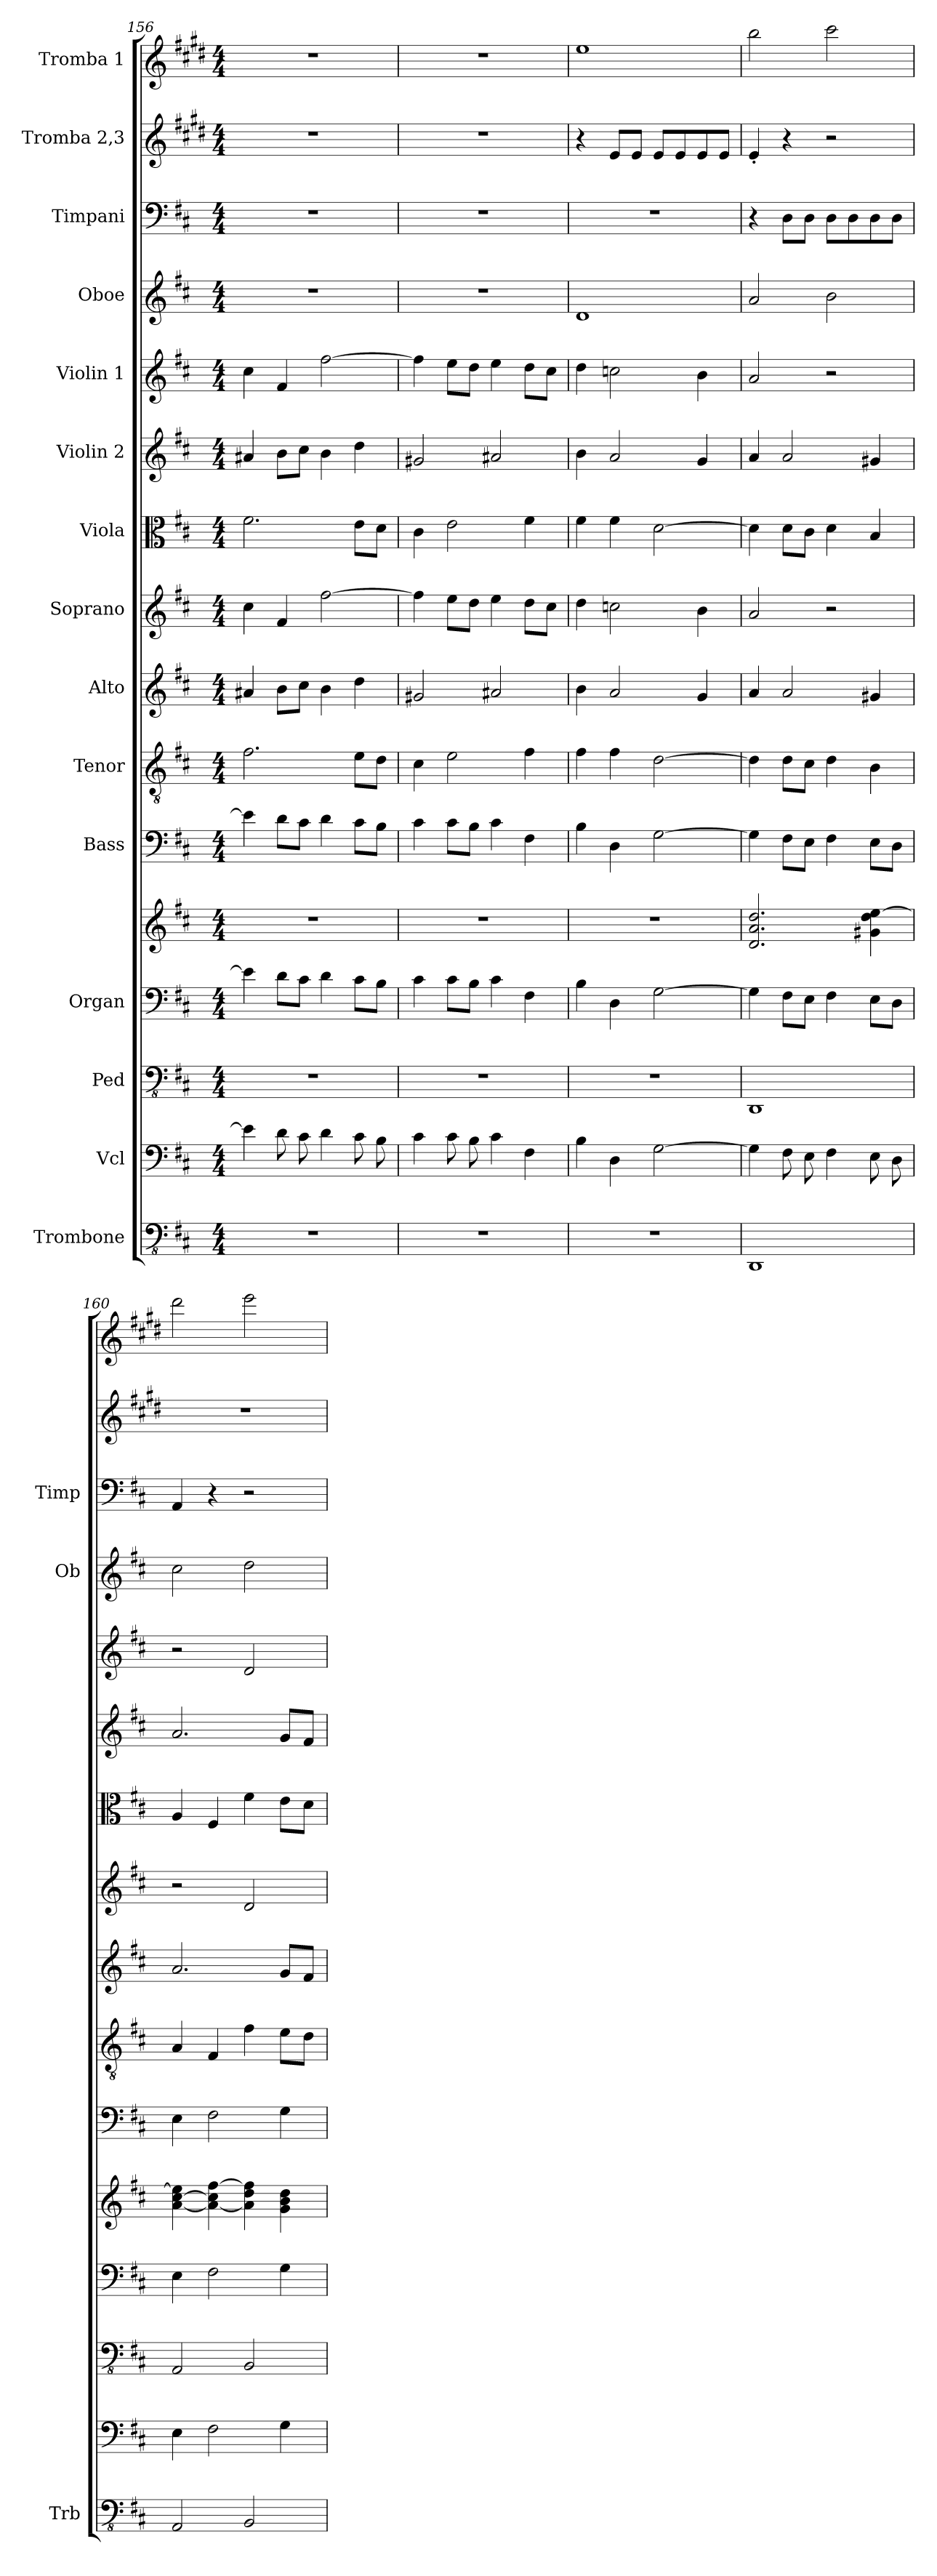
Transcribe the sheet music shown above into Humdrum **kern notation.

**kern	**kern	**kern	**kern	**kern	**kern	**kern	**kern	**kern	**kern	**kern	**kern	**kern	**kern	**kern	**kern
*part15	*part14	*part13	*part12	*part12	*part11	*part10	*part9	*part8	*part7	*part6	*part5	*part4	*part3	*part2	*part1
*staff16	*staff15	*staff14	*staff13	*staff12	*staff11	*staff10	*staff9	*staff8	*staff7	*staff6	*staff5	*staff4	*staff3	*staff2	*staff1
*I"Trombone	*I"Vcl	*I"Ped	*I"Organ	*	*I"Bass	*I"Tenor	*I"Alto	*I"Soprano	*I"Viola	*I"Violin 2	*I"Violin 1	*I"Oboe	*I"Timpani	*I"Tromba 2,3	*I"Tromba 1
*I'Trb	*	*	*	*	*	*	*	*	*	*	*	*I'Ob	*I'Timp	*	*
*clefFv4	*clefF4	*clefFv4	*clefF4	*clefG2	*clefF4	*clefGv2	*clefG2	*clefG2	*clefC3	*clefG2	*clefG2	*clefG2	*clefF4	*clefG2	*clefG2
*	*	*	*	*	*	*	*	*	*	*	*	*	*	*ITrd1c2	*ITrd1c2
*k[f#c#]	*k[f#c#]	*k[f#c#]	*k[f#c#]	*k[f#c#]	*k[f#c#]	*k[f#c#]	*k[f#c#]	*k[f#c#]	*k[f#c#]	*k[f#c#]	*k[f#c#]	*k[f#c#]	*k[f#c#]	*k[f#c#]	*k[f#c#]
*M4/4	*M4/4	*M4/4	*M4/4	*M4/4	*M4/4	*M4/4	*M4/4	*M4/4	*M4/4	*M4/4	*M4/4	*M4/4	*M4/4	*M4/4	*M4/4
=156	=156	=156	=156	=156	=156	=156	=156	=156	=156	=156	=156	=156	=156	=156	=156
1r	4e\]	1r	4e\]	1r	4e\]	2.f#\	4a#X/	4cc#\	2.f#\	4a#X/	4cc#\	1r	1r	1r	1r
.	8d\	.	8d\L	.	8d\L	.	8b\L	4f#/	.	8b\L	4f#/	.	.	.	.
.	8c#\	.	8c#\J	.	8c#\J	.	8cc#\J	.	.	8cc#\J	.	.	.	.	.
.	4d\	.	4d\	.	4d\	.	4b\	[2ff#\	.	4b\	[2ff#\	.	.	.	.
.	8c#\	.	8c#\L	.	8c#\L	8e\L	4dd\	.	8e\L	4dd\	.	.	.	.	.
.	8B\	.	8B\J	.	8B\J	8d\J	.	.	8d\J	.	.	.	.	.	.
=157	=157	=157	=157	=157	=157	=157	=157	=157	=157	=157	=157	=157	=157	=157	=157
1r	4c#\	1r	4c#\	1r	4c#\	4c#\	2g#X/	4ff#\]	4c#\	2g#X/	4ff#\]	1r	1r	1r	1r
.	8c#\	.	8c#\L	.	8c#\L	2e\	.	8ee\L	2e\	.	8ee\L	.	.	.	.
.	8B\	.	8B\J	.	8B\J	.	.	8dd\J	.	.	8dd\J	.	.	.	.
.	4c#\	.	4c#\	.	4c#\	.	2a#X/	4ee\	.	2a#X/	4ee\	.	.	.	.
.	4F#\	.	4F#\	.	4F#\	4f#\	.	8dd\L	4f#\	.	8dd\L	.	.	.	.
.	.	.	.	.	.	.	.	8cc#\J	.	.	8cc#\J	.	.	.	.
=158	=158	=158	=158	=158	=158	=158	=158	=158	=158	=158	=158	=158	=158	=158	=158
1r	4B\	1r	4B\	1r	4B\	4f#\	4b\	4dd\	4f#\	4b\	4dd\	1d	1r	4r	1dd
.	4D\	.	4D\	.	4D\	4f#\	2a/	2ccn\	4f#\	2a/	2ccn\	.	.	8d/L	.
.	.	.	.	.	.	.	.	.	.	.	.	.	.	8d/J	.
.	[2G\	.	[2G\	.	[2G\	[2d\	.	.	[2d\	.	.	.	.	8d/L	.
.	.	.	.	.	.	.	.	.	.	.	.	.	.	8d/	.
.	.	.	.	.	.	.	4g/	4b\	.	4g/	4b\	.	.	8d/	.
.	.	.	.	.	.	.	.	.	.	.	.	.	.	8d/J	.
=159	=159	=159	=159	=159	=159	=159	=159	=159	=159	=159	=159	=159	=159	=159	=159
1DDD	4G\]	1DDD	4G\]	2.d/ 2.a/ 2.dd/	4G\]	4d\]	4a/	2a/	4d\]	4a/	2a/	2a/	4r	4d'/	2aa\
.	8F#\	.	8F#\L	.	8F#\L	8d\L	2a/	.	8d\L	2a/	.	.	8D\L	4r	.
.	8E\	.	8E\J	.	8E\J	8c#\J	.	.	8c#\J	.	.	.	8D\J	.	.
.	4F#\	.	4F#\	.	4F#\	4d\	.	2r	4d\	.	2r	2b\	8D\L	2r	2bb\
.	.	.	.	.	.	.	.	.	.	.	.	.	8D\	.	.
.	8E\	.	8E\L	4g#X\ 4dd\ [4ee\	8E\L	4B\	4g#X/	.	4B/	4g#X/	.	.	8D\	.	.
.	8D\	.	8D\J	.	8D\J	.	.	.	.	.	.	.	8D\J	.	.
=160	=160	=160	=160	=160	=160	=160	=160	=160	=160	=160	=160	=160	=160	=160	=160
2AAA/	4E\	2AAA/	4E\	[4a\ [4cc#\ 4ee\]	4E\	4A/	2.a/	2r	4A/	2.a/	2r	2cc#\	4AA/	1r	2ccc#\
.	2F#\	.	2F#\	4a\_ 4cc#\] [4ff#\	2F#\	4F#/	.	.	4F#/	.	.	.	4r	.	.
2BBB/	.	2BBB/	.	4a\] 4dd\ 4ff#\]	.	4f#\	.	2d/	4f#\	.	2d/	2dd\	2r	.	2ddd\
.	4G\	.	4G\	4g\ 4b\ 4dd\	4G\	8e\L	8g/L	.	8e\L	8g/L	.	.	.	.	.
.	.	.	.	.	.	8d\J	8f#/J	.	8d\J	8f#/J	.	.	.	.	.
=	=	=	=	=	=	=	=	=	=	=	=	=	=	=	=
*-	*-	*-	*-	*-	*-	*-	*-	*-	*-	*-	*-	*-	*-	*-	*-
